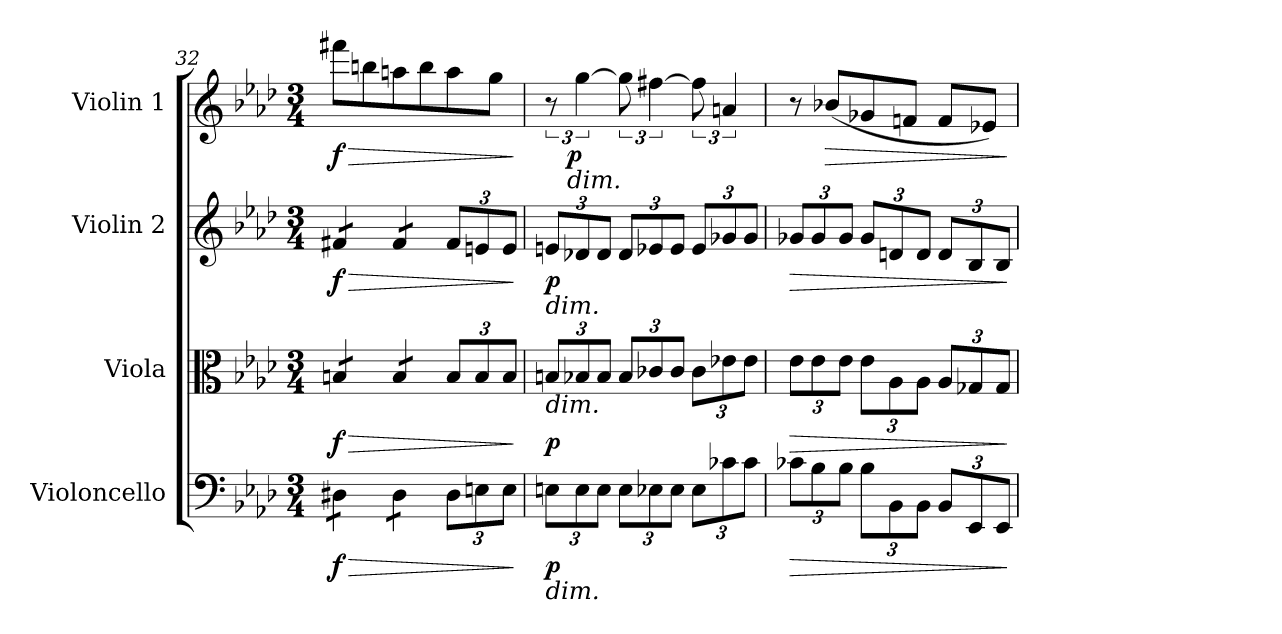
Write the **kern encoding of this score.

**kern	**dynam	**kern	**dynam	**kern	**dynam	**kern	**dynam
*part4	*part4	*part3	*part3	*part2	*part2	*part1	*part1
*staff4	*staff4	*staff3	*staff3	*staff2	*staff2	*staff1	*staff1
*I"Violoncello	*	*I"Viola	*	*I"Violin 2	*	*I"Violin 1	*
*I'Vc	*	*I'Vla	*	*I'Vln	*	*I'Vln	*
!!LO:LB:g=z
*clefF4	*	*clefC3	*	*clefG2	*	*clefG2	*
*k[b-e-a-d-]	*	*k[b-e-a-d-]	*	*k[b-e-a-d-]	*	*k[b-e-a-d-]	*
*M3/4	*	*M3/4	*	*M3/4	*	*M3/4	*
=32	=32	=32	=32	=32	=32	=32	=32
!	!LO:HP:b	!	!LO:HP:b	!	!LO:HP:b	!	!LO:HP:b
!	!LO:DY:n=1:b	!	!LO:DY:n=1:b	!	!LO:DY:n=1:b	!	!LO:DY:n=1:b
*tremolo	*	*	*	*	*	*	*
*	*	*tremolo	*	*	*	*	*
*	*	*	*	*tremolo	*	*	*
12D#X\L	> f	12Bn/L	> f	12f#X/L	> f	8fff#X\L	> f
12D#X\	.	12Bn/	.	12f#X/	.	.	.
.	.	.	.	.	.	8bbn\	.
12D#X\J	.	12Bn/J	.	12f#X/J	.	.	.
12D#\L	.	12B/L	.	12f#/L	.	8aan\	.
12D#\	.	12B/	.	12f#/	.	.	.
.	.	.	.	.	.	8bb\	.
12D#\J	.	12B/J	.	12f#/J	.	.	.
*	*	*	*	*Xtremolo	*	*	*
*	*	*Xtremolo	*	*	*	*	*
*Xtremolo	*	*	*	*	*	*	*
*Xbrackettup	*	*Xbrackettup	*	*Xbrackettup	*	*	*
12D#\L	.	12B/L	.	12f#/L	.	8aa\	.
12En\	.	12B/	.	12en/	.	.	.
.	.	.	.	.	.	8gg\J	.
12E\J	.	12B/J	.	12e/J	.	.	.
.	]	.	]	.	]	.	]
=33	=33	=33	=33	=33	=33	=33	=33
!	!	!	!	!LO:TX:b:i:t=dim.	!	!	!
!	!	!LO:TX:b:i:t=dim.	!	!	!	!	!
!LO:TX:b:i:t=dim.	!	!	!	!	!	!	!
!	!LO:DY:b	!	!LO:DY:b	!	!LO:DY:b	!	!
12En\L	p	12Bn/L	p	12en/L	p	12r	.
!	!	!	!	!	!	!LO:TX:b:i:t=dim.	!
!	!	!	!	!	!	!	!LO:DY:b
12E\	.	12B-X/	.	12d-X/	.	[6gg\	p
12E\J	.	12B-/J	.	12d-/J	.	.	.
12E\L	.	12B-/L	.	12d-/L	.	12gg\]	.
12E-X\	.	12c-X/	.	12e-X/	.	[6ff#X\	.
12E-\J	.	12c-/J	.	12e-/J	.	.	.
12E-\L	.	12c-\L	.	12e-/L	.	12ff#\]	.
12c-X\	.	12e-X\	.	12g-X/	.	6an/	.
12c-\J	.	12e-\J	.	12g-/J	.	.	.
=34	=34	=34	=34	=34	=34	=34	=34
!	!LO:HP:b	!	!LO:HP:b	!	!LO:HP:b	!	!
12c-X\L	>	12e-\L	>	12g-X/L	>	8r	.
12B-\	.	12e-\	.	12g-/	.	.	.
!	!	!	!	!	!	!	!LO:HP:b
.	.	.	.	.	.	(8b-X/L	>
12B-\J	.	12e-\J	.	12g-/J	.	.	.
12B-\L	.	12e-\L	.	12g-/L	.	8g-X/	.
12BB-\	.	12A-\	.	12dn/	.	.	.
.	.	.	.	.	.	8fn/J	.
12BB-\J	.	12A-\J	.	12d/J	.	.	.
12BB-/L	.	12A-/L	.	12d/L	.	8f/L	.
12EE-/	.	12G-X/	.	12B-/	.	.	.
.	.	.	.	.	.	8e-X/J)	.
12EE-/J	.	12G-/J	.	12B-/J	.	.	.
.	]	.	]	.	]	.	]
=	=	=	=	=	=	=	=
*-	*-	*-	*-	*-	*-	*-	*-
